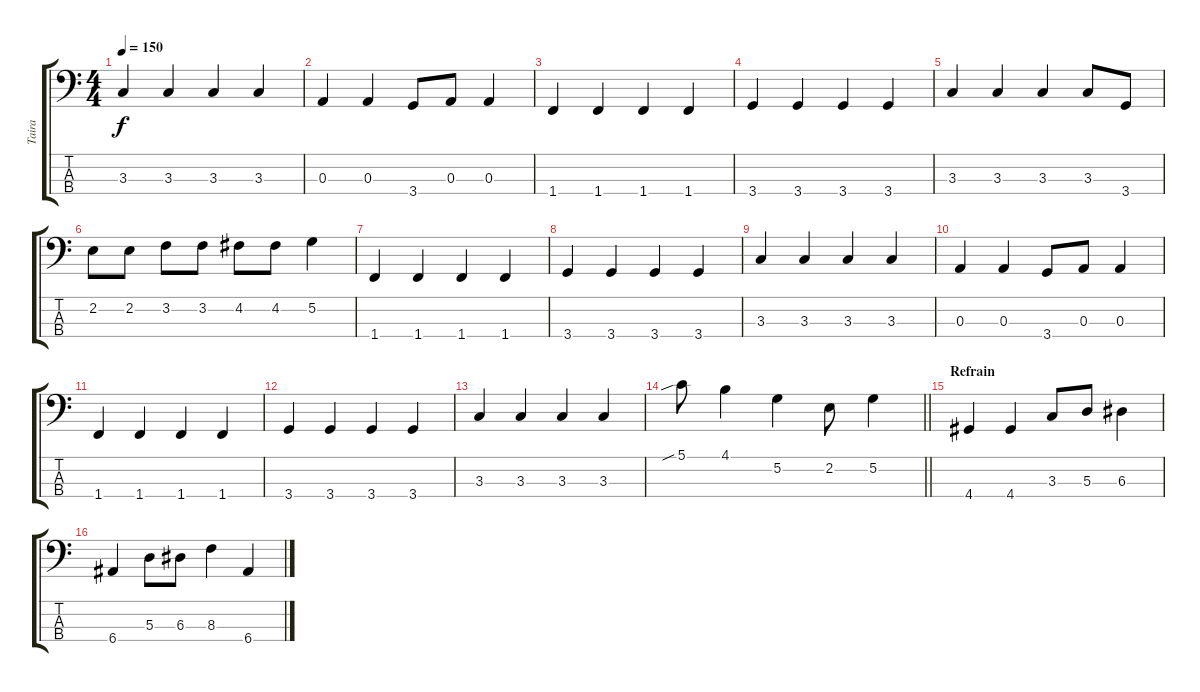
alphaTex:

\track ("Taira" "Taira") {instrument electricbassfinger}
\staff {score tabs}
\tuning (G2 D2 A1 E1) {hide}
\ts (4 4)
\tempo 150
\clef f4
\ks c
3.3.4{dy f} 3.3.4 3.3.4 3.3.4 |
0.3.4 0.3.4 3.4.8 0.3.8 0.3.4 |
1.4.4 1.4.4 1.4.4 1.4.4 |
3.4.4 3.4.4 3.4.4 3.4.4 |
3.3.4 3.3.4 3.3.4 3.3.8 3.4.8 |
2.2.8 2.2.8 3.2.8 3.2.8 4.2.8 4.2.8 5.2.4 |
1.4.4 1.4.4 1.4.4 1.4.4 |
3.4.4 3.4.4 3.4.4 3.4.4 |
3.3.4 3.3.4 3.3.4 3.3.4 |
0.3.4 0.3.4 3.4.8 0.3.8 0.3.4 |
1.4.4 1.4.4 1.4.4 1.4.4 |
3.4.4 3.4.4 3.4.4 3.4.4 |
3.3.4 3.3.4 3.3.4 3.3.4 |
\barLineRight lightlight
5.1{sib}.8 4.1.4 5.2.4 2.2.8 5.2.4 |
\section ("" "Refrain")
4.4.4 4.4.4 3.3.8 5.3.8 6.3.4 |
6.4.4 5.3.8 6.3.8 8.3.4 6.4.4
